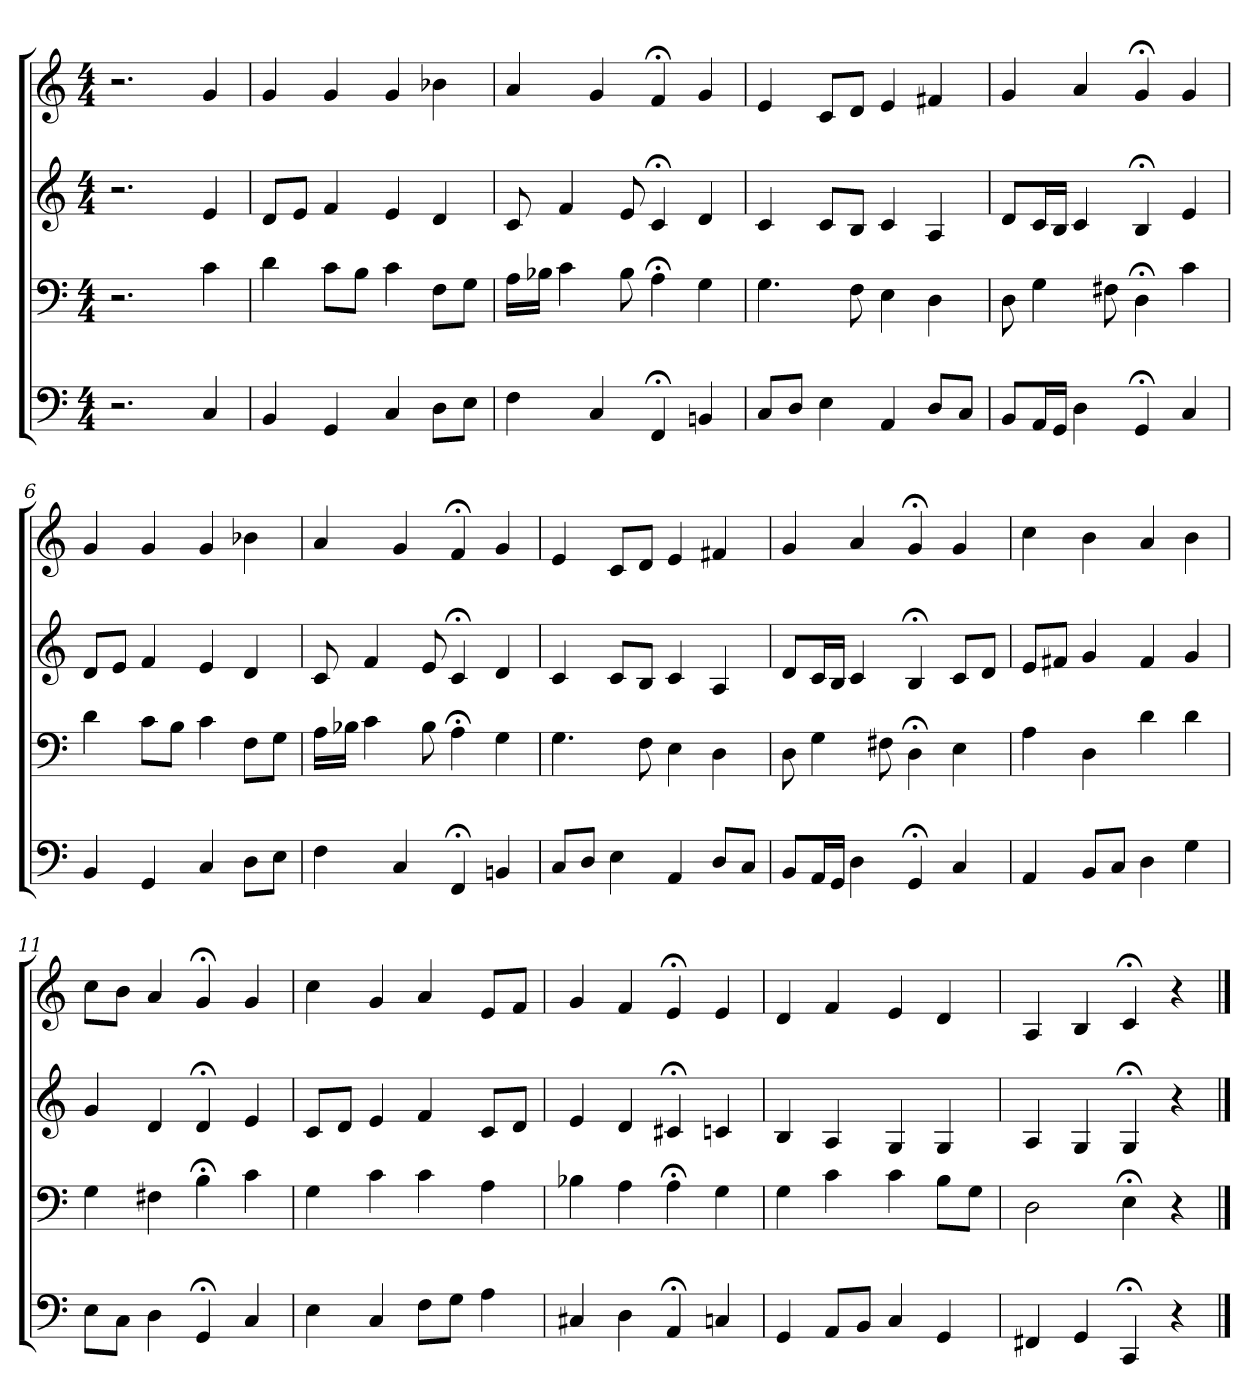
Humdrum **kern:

**kern	**kern	**kern	**kern
*part4	*part3	*part2	*part1
*staff4	*staff3	*staff2	*staff1
*clefF4	*clefF4	*clefG2	*clefG2
*k[]	*k[]	*k[]	*k[]
*C:	*C:	*C:	*C:
*M4/4	*M4/4	*M4/4	*M4/4
=1	=1	=1	=1
2.r	2.r	2.r	2.r
4C	4c	4e	4g
=2	=2	=2	=2
4BB	4d	8d/L	4g
.	.	8e/J	.
4GG	8c\L	4f	4g
.	8B\J	.	.
4C	4c	4e	4g
8D\L	8F\L	4d	4b-X
8E\J	8G\J	.	.
=3	=3	=3	=3
4F	16A\LL	8c	4a
.	16B-X\JJ	.	.
.	4c	4f	.
4C	.	.	4g
.	8B-	8e	.
4FF;<	4A;<	4c;<	4f;<
4BBn	4G	4d	4g
=4	=4	=4	=4
8C/L	4.G	4c	4e
8D/J	.	.	.
4E	.	8c/L	8c/L
.	8F	8B/J	8d/J
4AA	4E	4c	4e
8D/L	4D	4A	4f#X
8C/J	.	.	.
=5	=5	=5	=5
8BB/L	8D	8d/L	4g
16AA/L	4G	16c/L	.
16GG/JJ	.	16B/JJ	.
4D	.	4c	4a
.	8F#X	.	.
4GG;<	4D;<	4B;<	4g;<
4C	4c	4e	4g
=6	=6	=6	=6
4BB	4d	8d/L	4g
.	.	8e/J	.
4GG	8c\L	4f	4g
.	8B\J	.	.
4C	4c	4e	4g
8D\L	8F\L	4d	4b-X
8E\J	8G\J	.	.
=7	=7	=7	=7
4F	16A\LL	8c	4a
.	16B-X\JJ	.	.
.	4c	4f	.
4C	.	.	4g
.	8B-	8e	.
4FF;<	4A;<	4c;<	4f;<
4BBn	4G	4d	4g
=8	=8	=8	=8
8C/L	4.G	4c	4e
8D/J	.	.	.
4E	.	8c/L	8c/L
.	8F	8B/J	8d/J
4AA	4E	4c	4e
8D/L	4D	4A	4f#X
8C/J	.	.	.
=9	=9	=9	=9
8BB/L	8D	8d/L	4g
16AA/L	4G	16c/L	.
16GG/JJ	.	16B/JJ	.
4D	.	4c	4a
.	8F#X	.	.
4GG;<	4D;<	4B;<	4g;<
4C	4E	8c/L	4g
.	.	8d/J	.
=10	=10	=10	=10
4AA	4A	8e/L	4cc
.	.	8f#X/J	.
8BB/L	4D	4g	4b
8C/J	.	.	.
4D	4d	4f#	4a
4G	4d	4g	4b
=11	=11	=11	=11
8E\L	4G	4g	8cc\L
8C\J	.	.	8b\J
4D	4F#X	4d	4a
4GG;<	4B;<	4d;<	4g;<
4C	4c	4e	4g
=12	=12	=12	=12
4E	4G	8c/L	4cc
.	.	8d/J	.
4C	4c	4e	4g
8F\L	4c	4f	4a
8G\J	.	.	.
4A	4A	8c/L	8e/L
.	.	8d/J	8f/J
=13	=13	=13	=13
4C#X	4B-X	4e	4g
4D	4A	4d	4f
4AA;<	4A;<	4c#X;<	4e;<
4C	4G	4c	4e
=14	=14	=14	=14
4GG	4G	4B	4d
8AA/L	4c	4A	4f
8BB/J	.	.	.
4C	4c	4G	4e
4GG	8B\L	4G	4d
.	8G\J	.	.
=15	=15	=15	=15
4FF#X	2D	4A	4A
4GG	.	4G	4B
4CC;<	4E;<	4G;<	4c;<
4r	4r	4r	4r
==	==	==	==
*-	*-	*-	*-
